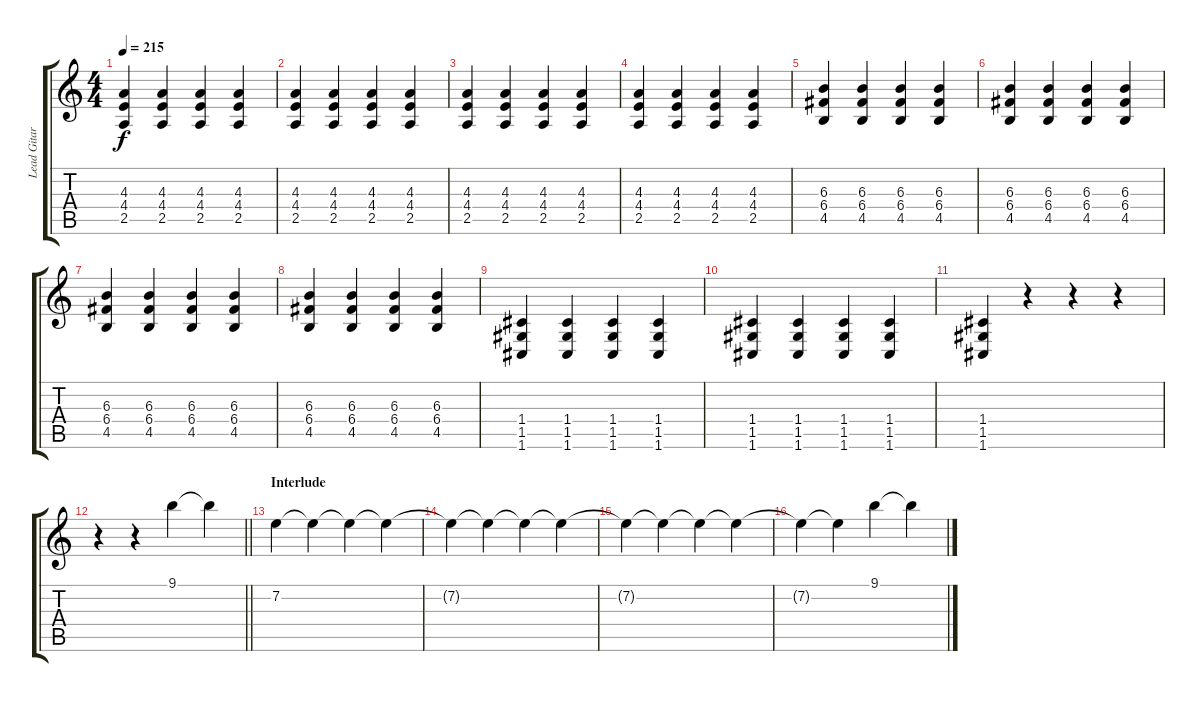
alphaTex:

\track ("Lead Gitarre" "Lead Gitar") {instrument overdrivenguitar}
\staff {score tabs}
\tuning (D4 A3 F3 C3 G2 C2) {hide}
\ts (4 4)
\tempo 215
\clef g2
\ks c
(4.3 4.4 2.5).4{dy f} (4.3 4.4 2.5).4 (4.3 4.4 2.5).4 (4.3 4.4 2.5).4 |
(4.3 4.4 2.5).4 (4.3 4.4 2.5).4 (4.3 4.4 2.5).4 (4.3 4.4 2.5).4 |
(4.3 4.4 2.5).4 (4.3 4.4 2.5).4 (4.3 4.4 2.5).4 (4.3 4.4 2.5).4 |
(4.3 4.4 2.5).4 (4.3 4.4 2.5).4 (4.3 4.4 2.5).4 (4.3 4.4 2.5).4 |
(6.3 6.4 4.5).4 (6.3 6.4 4.5).4 (6.3 6.4 4.5).4 (6.3 6.4 4.5).4 |
(6.3 6.4 4.5).4 (6.3 6.4 4.5).4 (6.3 6.4 4.5).4 (6.3 6.4 4.5).4 |
(6.3 6.4 4.5).4 (6.3 6.4 4.5).4 (6.3 6.4 4.5).4 (6.3 6.4 4.5).4 |
(6.3 6.4 4.5).4 (6.3 6.4 4.5).4 (6.3 6.4 4.5).4 (6.3 6.4 4.5).4 |
(1.4 1.5 1.6).4 (1.4 1.5 1.6).4 (1.4 1.5 1.6).4 (1.4 1.5 1.6).4 |
(1.4 1.5 1.6).4 (1.4 1.5 1.6).4 (1.4 1.5 1.6).4 (1.4 1.5 1.6).4 |
(1.4 1.5 1.6).4 r.4 r.4 r.4 |
\barLineRight lightlight
r.4 r.4 9.1.4 9.1{t}.4 |
\section ("" "Interlude")
7.2.4 7.2{t}.4 7.2{t}.4 7.2{t}.4 |
7.2{t}.4 7.2{t}.4 7.2{t}.4 7.2{t}.4 |
7.2{t}.4 7.2{t}.4 7.2{t}.4 7.2{t}.4 |
7.2{t}.4 7.2{t}.4 9.1.4 9.1{t}.4
